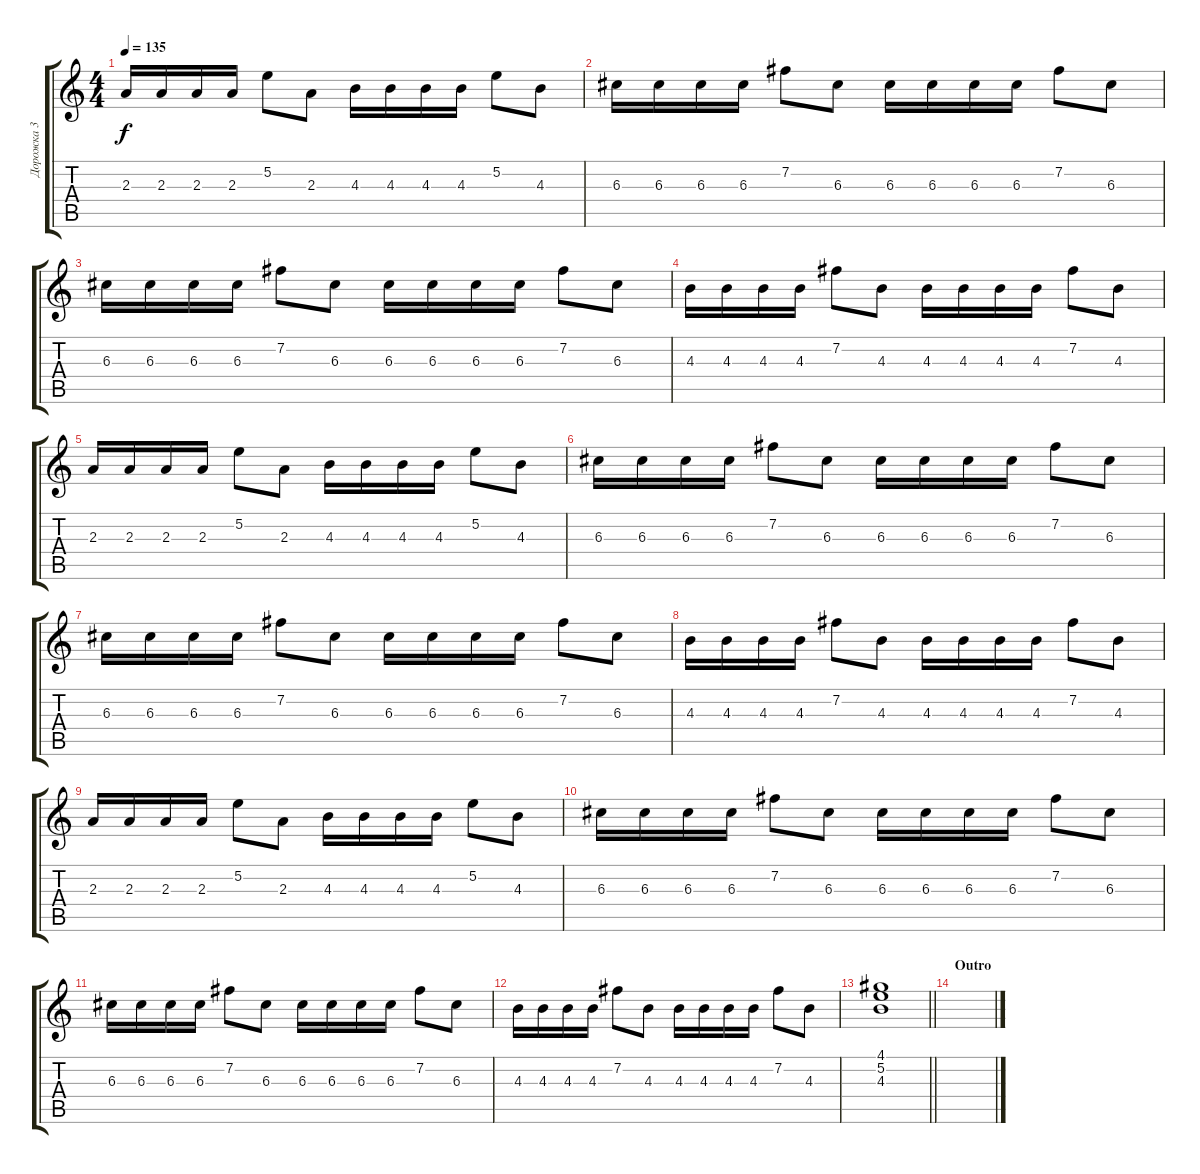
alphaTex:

\track ("Дорожка 3" "Дорожка 3") {instrument acousticguitarsteel}
\staff {score tabs}
\tuning (E4 B3 G3 D3 A2 E2) {hide}
\ts (4 4)
\tempo 135
\clef g2
\ks c
2.3.16{dy f} 2.3.16 2.3.16 2.3.16 5.2.8 2.3.8 4.3.16 4.3.16 4.3.16 4.3.16 5.2.8 4.3.8 |
6.3.16 6.3.16 6.3.16 6.3.16 7.2.8 6.3.8 6.3.16 6.3.16 6.3.16 6.3.16 7.2.8 6.3.8 |
6.3.16 6.3.16 6.3.16 6.3.16 7.2.8 6.3.8 6.3.16 6.3.16 6.3.16 6.3.16 7.2.8 6.3.8 |
4.3.16 4.3.16 4.3.16 4.3.16 7.2.8 4.3.8 4.3.16 4.3.16 4.3.16 4.3.16 7.2.8 4.3.8 |
2.3.16 2.3.16 2.3.16 2.3.16 5.2.8 2.3.8 4.3.16 4.3.16 4.3.16 4.3.16 5.2.8 4.3.8 |
6.3.16 6.3.16 6.3.16 6.3.16 7.2.8 6.3.8 6.3.16 6.3.16 6.3.16 6.3.16 7.2.8 6.3.8 |
6.3.16 6.3.16 6.3.16 6.3.16 7.2.8 6.3.8 6.3.16 6.3.16 6.3.16 6.3.16 7.2.8 6.3.8 |
4.3.16 4.3.16 4.3.16 4.3.16 7.2.8 4.3.8 4.3.16 4.3.16 4.3.16 4.3.16 7.2.8 4.3.8 |
2.3.16 2.3.16 2.3.16 2.3.16 5.2.8 2.3.8 4.3.16 4.3.16 4.3.16 4.3.16 5.2.8 4.3.8 |
6.3.16 6.3.16 6.3.16 6.3.16 7.2.8 6.3.8 6.3.16 6.3.16 6.3.16 6.3.16 7.2.8 6.3.8 |
6.3.16 6.3.16 6.3.16 6.3.16 7.2.8 6.3.8 6.3.16 6.3.16 6.3.16 6.3.16 7.2.8 6.3.8 |
4.3.16 4.3.16 4.3.16 4.3.16 7.2.8 4.3.8 4.3.16 4.3.16 4.3.16 4.3.16 7.2.8 4.3.8 |
\barLineRight lightlight
(4.1 5.2 4.3).1 |
\section ("" "Outro")
